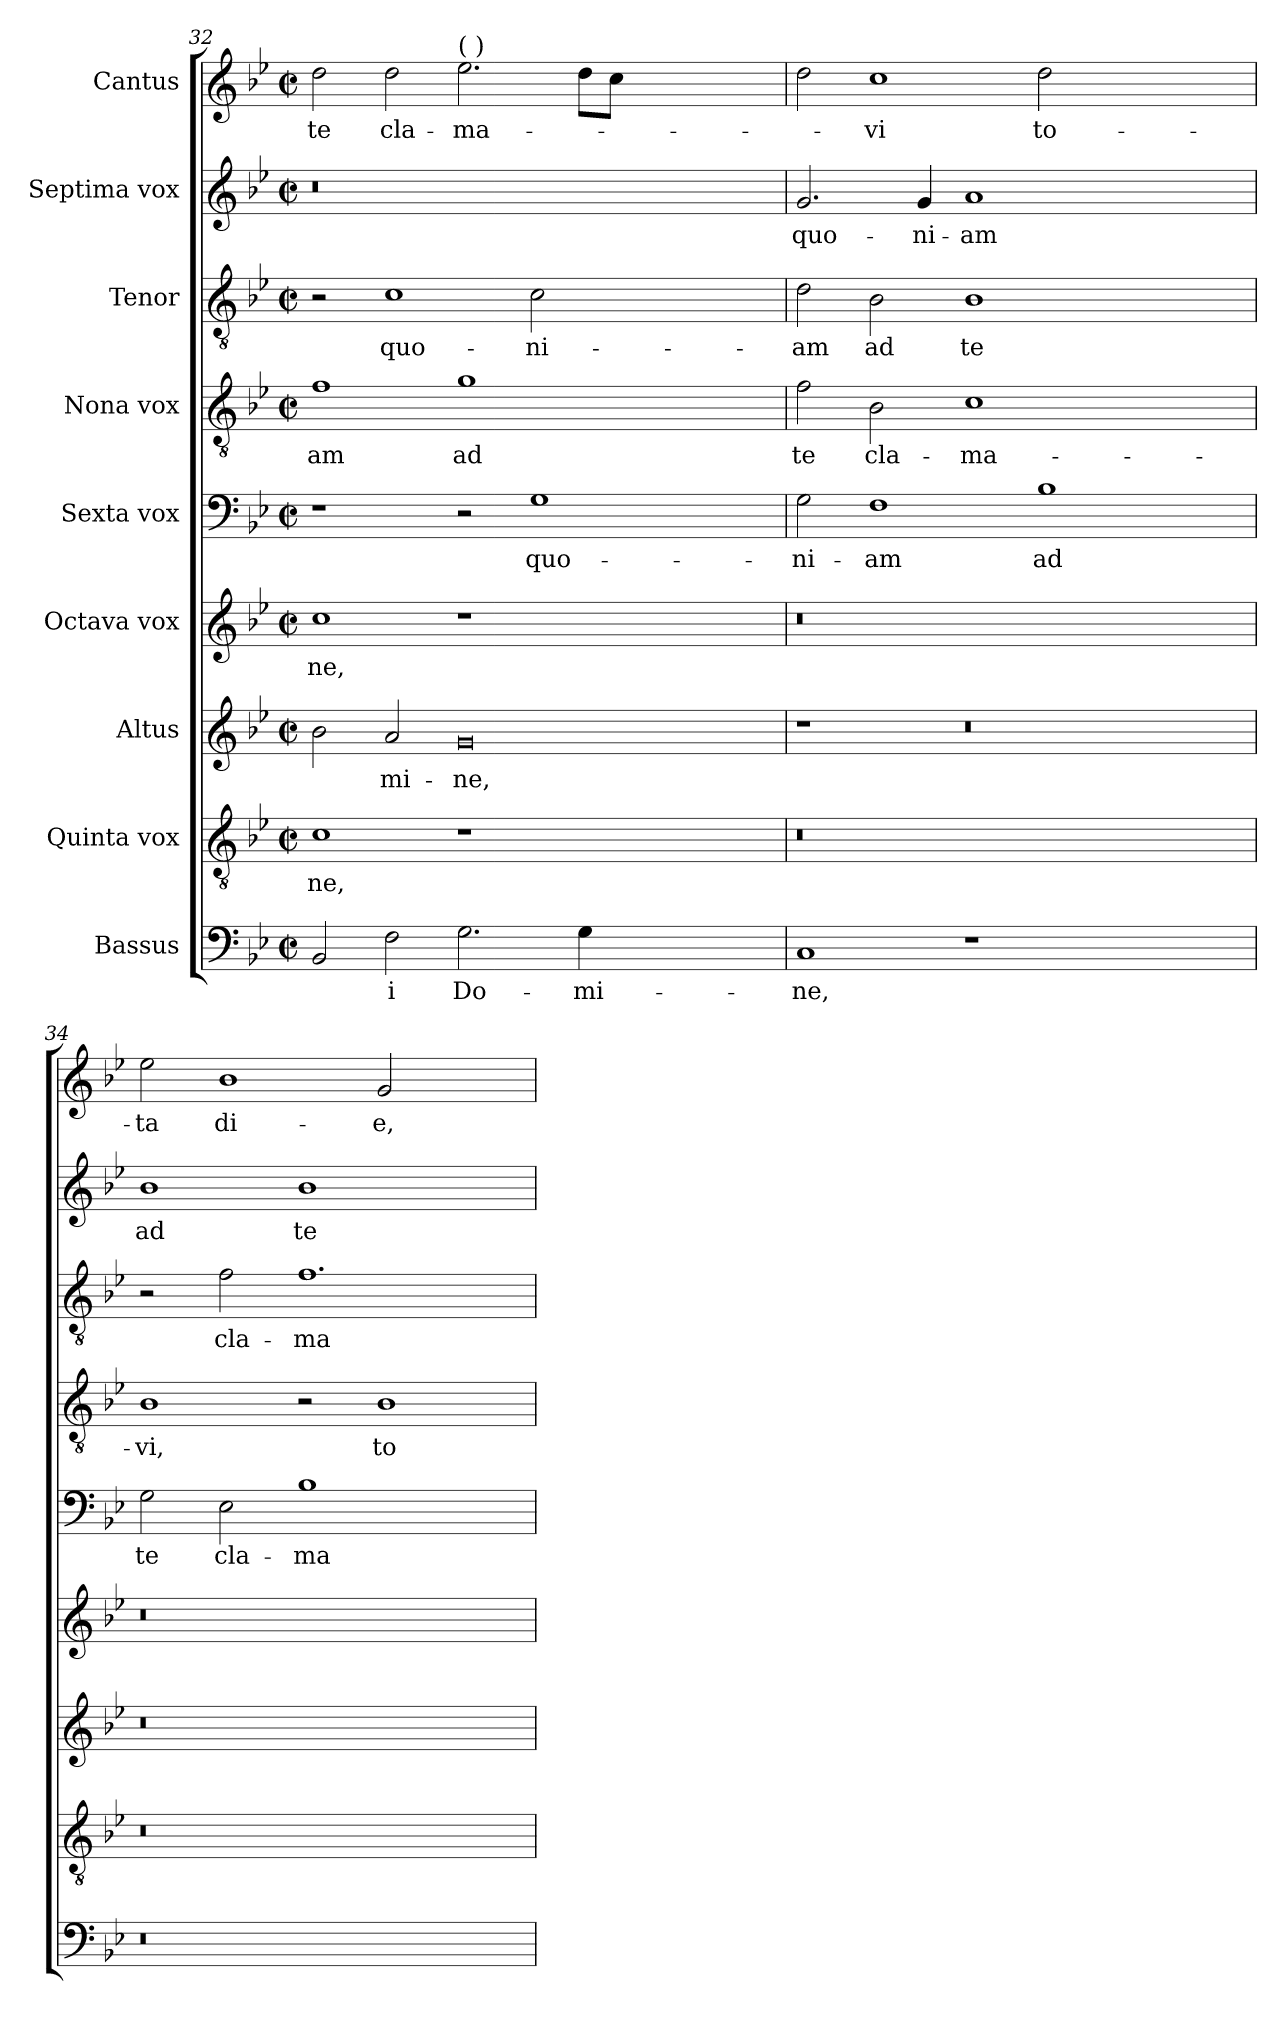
**kern	**text	**kern	**text	**kern	**text	**kern	**text	**kern	**text	**kern	**text	**kern	**text	**kern	**text	**kern	**text
*part9	*part9	*part8	*part8	*part7	*part7	*part6	*part6	*part5	*part5	*part4	*part4	*part3	*part3	*part2	*part2	*part1	*part1
*staff9	*staff9	*staff8	*staff8	*staff7	*staff7	*staff6	*staff6	*staff5	*staff5	*staff4	*staff4	*staff3	*staff3	*staff2	*staff2	*staff1	*staff1
*I"Bassus	*	*I"Quinta vox	*	*I"Altus	*	*I"Octava vox	*	*I"Sexta vox	*	*I"Nona vox	*	*I"Tenor	*	*I"Septima vox	*	*I"Cantus	*
!!LO:LB:g=z
*clefF4	*	*clefGv2	*	*clefG2	*	*clefG2	*	*clefF4	*	*clefGv2	*	*clefGv2	*	*clefG2	*	*clefG2	*
*k[b-e-]	*	*k[b-e-]	*	*k[b-e-]	*	*k[b-e-]	*	*k[b-e-]	*	*k[b-e-]	*	*k[b-e-]	*	*k[b-e-]	*	*k[b-e-]	*
*B-:	*	*B-:	*	*B-:	*	*B-:	*	*B-:	*	*B-:	*	*B-:	*	*B-:	*	*B-:	*
*M4/2	*	*M4/2	*	*M4/2	*	*M4/2	*	*M4/2	*	*M4/2	*	*M4/2	*	*M4/2	*	*M4/2	*
*met(c|)	*	*met(c|)	*	*met(c|)	*	*met(c|)	*	*met(c|)	*	*met(c|)	*	*met(c|)	*	*met(c|)	*	*met(c|)	*
=32A	=32A	=32A	=32A	=32A	=32A	=32A	=32A	=32A	=32A	=32A	=32A	=32A	=32A	=32A	=32A	=32A	=32A
!	!	!	!LO:LY:b	!	!	!	!LO:LY:b	!	!	!	!LO:LY:b	!	!	!	!	!	!LO:LY:b
2BB-	.	1c	-ne,	2b-	.	1cc	-ne,	1r	.	1f	-am	2r	.	0r	.	2dd	te
!	!LO:LY:b	!	!	!	!LO:LY:b	!	!	!	!	!	!	!	!LO:LY:b	!	!	!	!LO:LY:b
2F	i	.	.	2a	mi-	.	.	.	.	.	.	1c	quo-	.	.	2dd	cla-
!	!	!	!	!	!	!	!	!	!	!	!	!	!	!	!	!LO:TX:a:t=(  )	!
!	!LO:LY:b	!	!	!	!LO:LY:b	!	!	!	!	!	!LO:LY:b	!	!	!	!	!	!LO:LY:b
2.G	Do-	1r	.	0g	-ne,	1r	.	2r	.	1g	ad	.	.	.	.	2.ee-	-ma-
!	!	!	!	!	!	!	!	!	!LO:LY:b	!	!	!	!LO:LY:b	!	!	!	!
.	.	.	.	.	.	.	.	1G	quo-	.	.	2c	-ni-	.	.	.	.
!	!LO:LY:b	!	!	!	!	!	!	!	!	!	!	!	!	!	!	!	!
4G	-mi-	.	.	.	.	.	.	.	.	.	.	.	.	.	.	8ddL	.
.	.	.	.	.	.	.	.	.	.	.	.	.	.	.	.	8ccJ	.
1ryy	.	1ryy	.	.	.	1ryy	.	.	.	1ryy	.	1ryy	.	1ryy	.	1ryy	.
.	.	.	.	.	.	.	.	2ryy	.	.	.	.	.	.	.	.	.
=33A	=33A	=33A	=33A	=33A	=33A	=33A	=33A	=33A	=33A	=33A	=33A	=33A	=33A	=33A	=33A	=33A	=33A
!	!LO:LY:b	!	!	!	!	!	!	!	!LO:LY:b	!	!LO:LY:b	!	!LO:LY:b	!	!LO:LY:b	!	!
1C	-ne,	0r	.	1r	.	0r	.	2G	-ni-	2f	te	2d	-am	2.g	quo-	2dd	.
!	!	!	!	!	!	!	!	!	!LO:LY:b	!	!LO:LY:b	!	!LO:LY:b	!	!	!	!LO:LY:b
.	.	.	.	.	.	.	.	1F	-am	2B-	cla-	2B-	ad	.	.	1cc	-vi
!	!	!	!	!	!	!	!	!	!	!	!	!	!	!	!LO:LY:b	!	!
.	.	.	.	.	.	.	.	.	.	.	.	.	.	4g	-ni-	.	.
!	!	!	!	!	!	!	!	!	!	!	!LO:LY:b	!	!LO:LY:b	!	!LO:LY:b	!	!
1r	.	.	.	0r	.	.	.	.	.	1c	-ma-	1B-	te	1a	-am	.	.
!	!	!	!	!	!	!	!	!	!LO:LY:b	!	!	!	!	!	!	!	!LO:LY:b
.	.	.	.	.	.	.	.	1B-	ad	.	.	.	.	.	.	2dd	to-
1ryy	.	1ryy	.	.	.	1ryy	.	.	.	1ryy	.	1ryy	.	1ryy	.	1ryy	.
.	.	.	.	.	.	.	.	2ryy	.	.	.	.	.	.	.	.	.
=34A	=34A	=34A	=34A	=34A	=34A	=34A	=34A	=34A	=34A	=34A	=34A	=34A	=34A	=34A	=34A	=34A	=34A
!	!	!	!	!	!	!	!	!	!LO:LY:b	!	!LO:LY:b	!	!	!	!LO:LY:b	!	!LO:LY:b
0r	.	0r	.	0r	.	0r	.	2G	te	1B-	-vi,	2r	.	1b-	ad	2ee-	-ta
!	!	!	!	!	!	!	!	!	!LO:LY:b	!	!	!	!LO:LY:b	!	!	!	!LO:LY:b
.	.	.	.	.	.	.	.	2E-	cla-	.	.	2f	cla-	.	.	1b-	di-
!	!	!	!	!	!	!	!	!	!LO:LY:b	!	!	!	!LO:LY:b	!	!LO:LY:b	!	!
.	.	.	.	.	.	.	.	1B-	-ma-	2r	.	1.f	-ma-	1b-	te	.	.
!	!	!	!	!	!	!	!	!	!	!	!LO:LY:b	!	!	!	!	!	!LO:LY:b
.	.	.	.	.	.	.	.	.	.	1B-	to-	.	.	.	.	2g	-e,
2ryy	.	2ryy	.	2ryy	.	2ryy	.	2ryy	.	.	.	.	.	2ryy	.	2ryy	.
=	=	=	=	=	=	=	=	=	=	=	=	=	=	=	=	=	=
*-	*-	*-	*-	*-	*-	*-	*-	*-	*-	*-	*-	*-	*-	*-	*-	*-	*-
